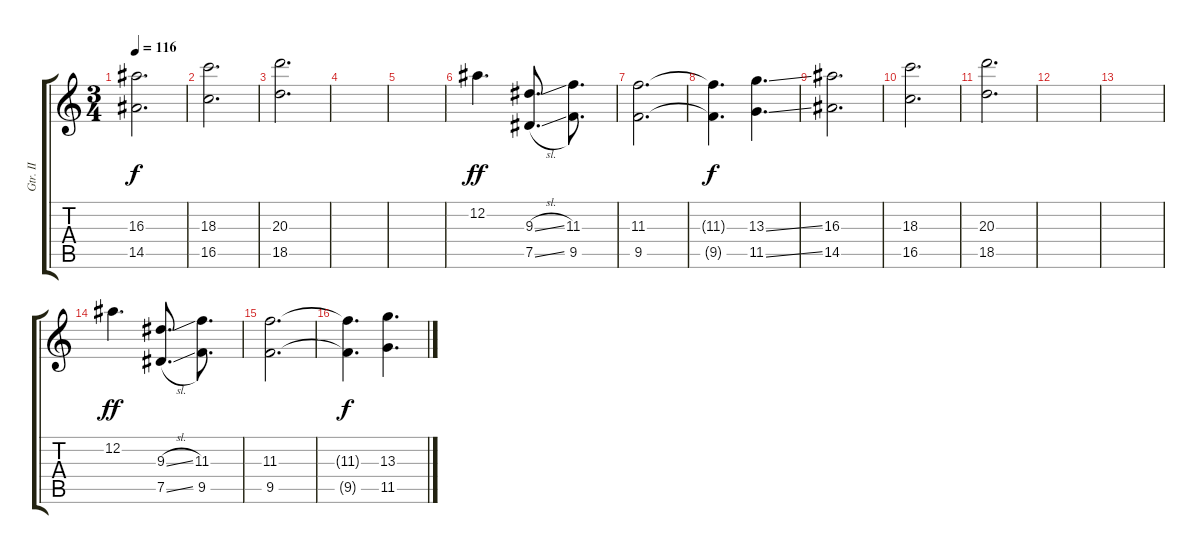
\track ("Gtr. II" "Gtr. II") {instrument electricguitarclean}
\staff {score tabs}
\tuning (Eb4 Bb3 Gb3 Db3 Ab2 Eb2) {hide}
\ts (3 4)
\tempo 116
\clef g2
\ks c
(16.3 14.5).2{d dy f} |
(18.3 16.5).2{d} |
(20.3 18.5).2{d} |
|
|
12.2.4{d dy ff} (9.3{sl} 7.5{sl}).8{d} (11.3 9.5).8{d} |
(11.3 9.5).2{d} |
(11.3{t} 9.5{t}).4{d dy f} (13.3{ss} 11.5{ss}).4{d} |
(16.3 14.5).2{d} |
(18.3 16.5).2{d} |
(20.3 18.5).2{d} |
|
|
12.2.4{d dy ff} (9.3{sl} 7.5{sl}).8{d} (11.3 9.5).8{d} |
(11.3 9.5).2{d} |
(11.3{t} 9.5{t}).4{d dy f} (13.3{ss} 11.5{ss}).4{d}
